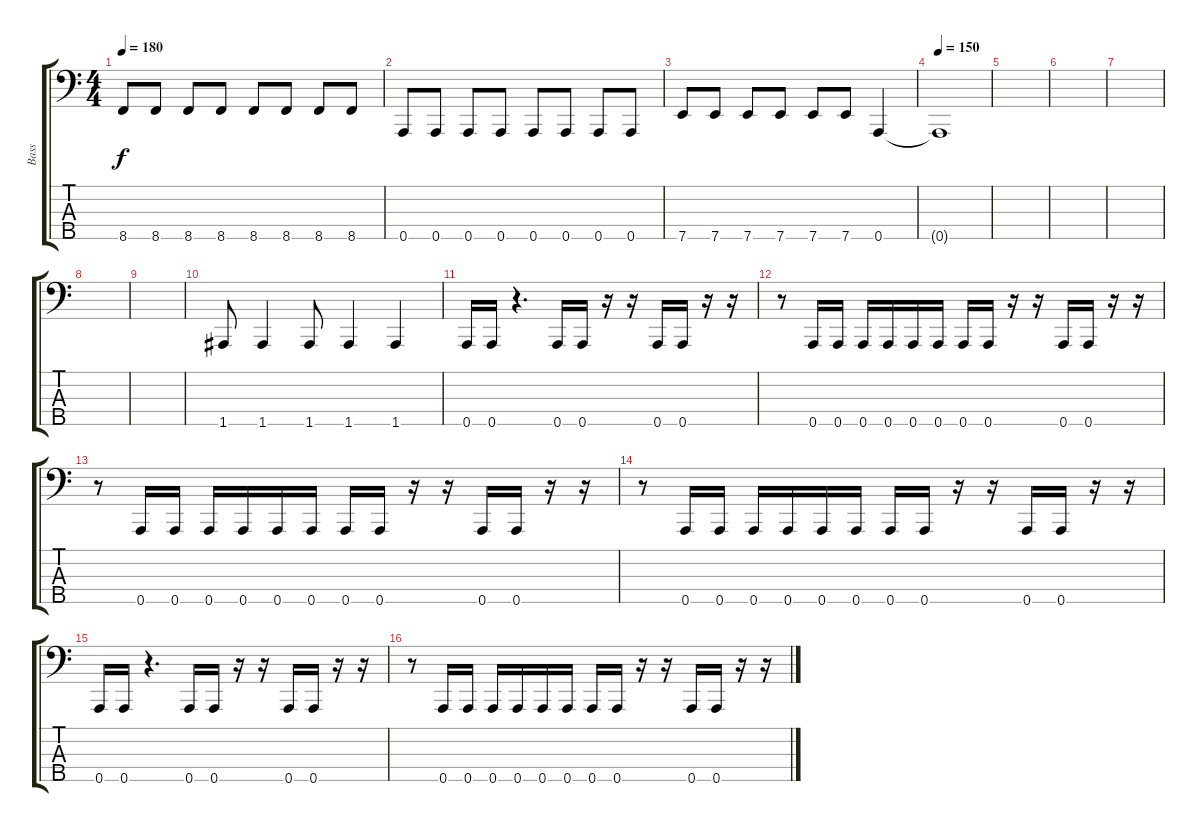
\track ("Bass" "Bass") {instrument electricbasspick}
\staff {score tabs}
\tuning (G2 D2 A1 E1 A0) {hide}
\ts (4 4)
\tempo 180
\clef f4
\ks c
8.5.8{dy f} 8.5.8 8.5.8 8.5.8 8.5.8 8.5.8 8.5.8 8.5.8 |
0.5.8 0.5.8 0.5.8 0.5.8 0.5.8 0.5.8 0.5.8 0.5.8 |
7.5.8 7.5.8 7.5.8 7.5.8 7.5.8 7.5.8 0.5.4 |
\tempo 150
0.5{t}.1 |
|
|
|
|
|
1.5.8 1.5.4 1.5.8 1.5.4 1.5.4 |
0.5.16 0.5.16 r.4{d} 0.5.16 0.5.16 r.16 r.16 0.5.16 0.5.16 r.16 r.16 |
r.8 0.5.16 0.5.16 0.5.16 0.5.16 0.5.16 0.5.16 0.5.16 0.5.16 r.16 r.16 0.5.16 0.5.16 r.16 r.16 |
r.8 0.5.16 0.5.16 0.5.16 0.5.16 0.5.16 0.5.16 0.5.16 0.5.16 r.16 r.16 0.5.16 0.5.16 r.16 r.16 |
r.8 0.5.16 0.5.16 0.5.16 0.5.16 0.5.16 0.5.16 0.5.16 0.5.16 r.16 r.16 0.5.16 0.5.16 r.16 r.16 |
0.5.16 0.5.16 r.4{d} 0.5.16 0.5.16 r.16 r.16 0.5.16 0.5.16 r.16 r.16 |
r.8 0.5.16 0.5.16 0.5.16 0.5.16 0.5.16 0.5.16 0.5.16 0.5.16 r.16 r.16 0.5.16 0.5.16 r.16 r.16
